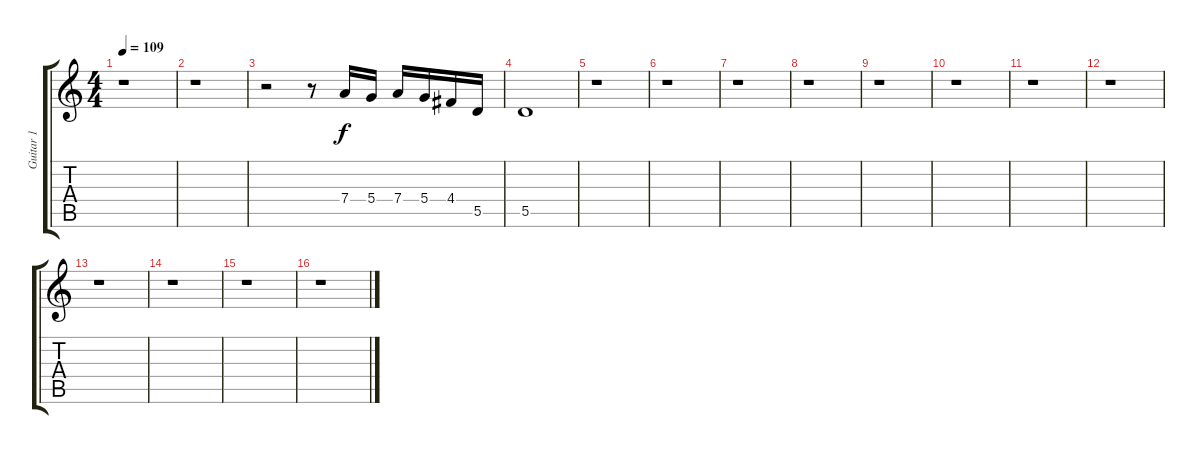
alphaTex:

\track ("Guitar 1" "Guitar 1") {instrument electricguitarjazz}
\staff {score tabs}
\tuning (E4 B3 G3 D3 A2 E2) {hide}
\ts (4 4)
\tempo 109
\clef g2
\ks c
r.1{dy f} |
r.1 |
r.2 r.8 7.4.16{volume 7} 5.4.16 7.4.16 5.4.16 4.4.16 5.5.16 |
5.5.1{volume 0} |
r.1 |
r.1 |
r.1 |
r.1 |
r.1 |
r.1 |
r.1 |
r.1 |
r.1 |
r.1 |
r.1 |
r.1
